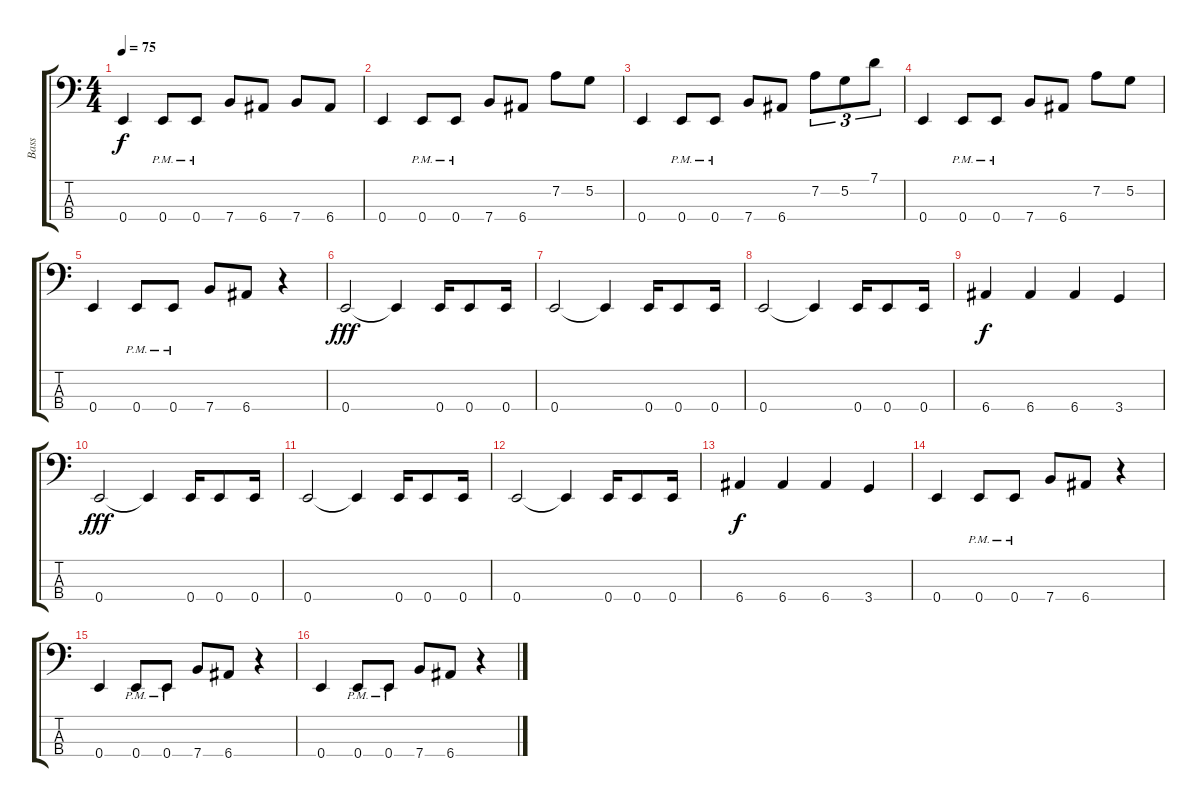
\track ("Bass" "Bass") {instrument electricbassfinger}
\staff {score tabs}
\tuning (G2 D2 A1 E1) {hide}
\ts (4 4)
\tempo 75
\clef f4
\ks c
0.4.4{dy f} 0.4{pm}.8 0.4{pm}.8 7.4.8 6.4.8 7.4.8 6.4.8 |
0.4.4 0.4{pm}.8 0.4{pm}.8 7.4.8 6.4.8 7.2.8 5.2.8 |
0.4.4 0.4{pm}.8 0.4{pm}.8 7.4.8 6.4.8 7.2.8{tu (3 2)} 5.2.8{tu (3 2)} 7.1.8{tu (3 2)} |
0.4.4 0.4{pm}.8 0.4{pm}.8 7.4.8 6.4.8 7.2.8 5.2.8 |
0.4.4 0.4{pm}.8 0.4{pm}.8 7.4.8 6.4.8 r.4 |
0.4.2{dy fff} 0.4{t}.4 0.4.16 0.4.8 0.4.16 |
0.4.2 0.4{t}.4 0.4.16 0.4.8 0.4.16 |
0.4.2 0.4{t}.4 0.4.16 0.4.8 0.4.16 |
6.4.4{dy f} 6.4.4 6.4.4 3.4.4 |
0.4.2{dy fff} 0.4{t}.4 0.4.16 0.4.8 0.4.16 |
0.4.2 0.4{t}.4 0.4.16 0.4.8 0.4.16 |
0.4.2 0.4{t}.4 0.4.16 0.4.8 0.4.16 |
6.4.4{dy f} 6.4.4 6.4.4 3.4.4 |
0.4.4 0.4{pm}.8 0.4{pm}.8 7.4.8 6.4.8 r.4 |
0.4.4 0.4{pm}.8 0.4{pm}.8 7.4.8 6.4.8 r.4 |
0.4.4 0.4{pm}.8 0.4{pm}.8 7.4.8 6.4.8 r.4
